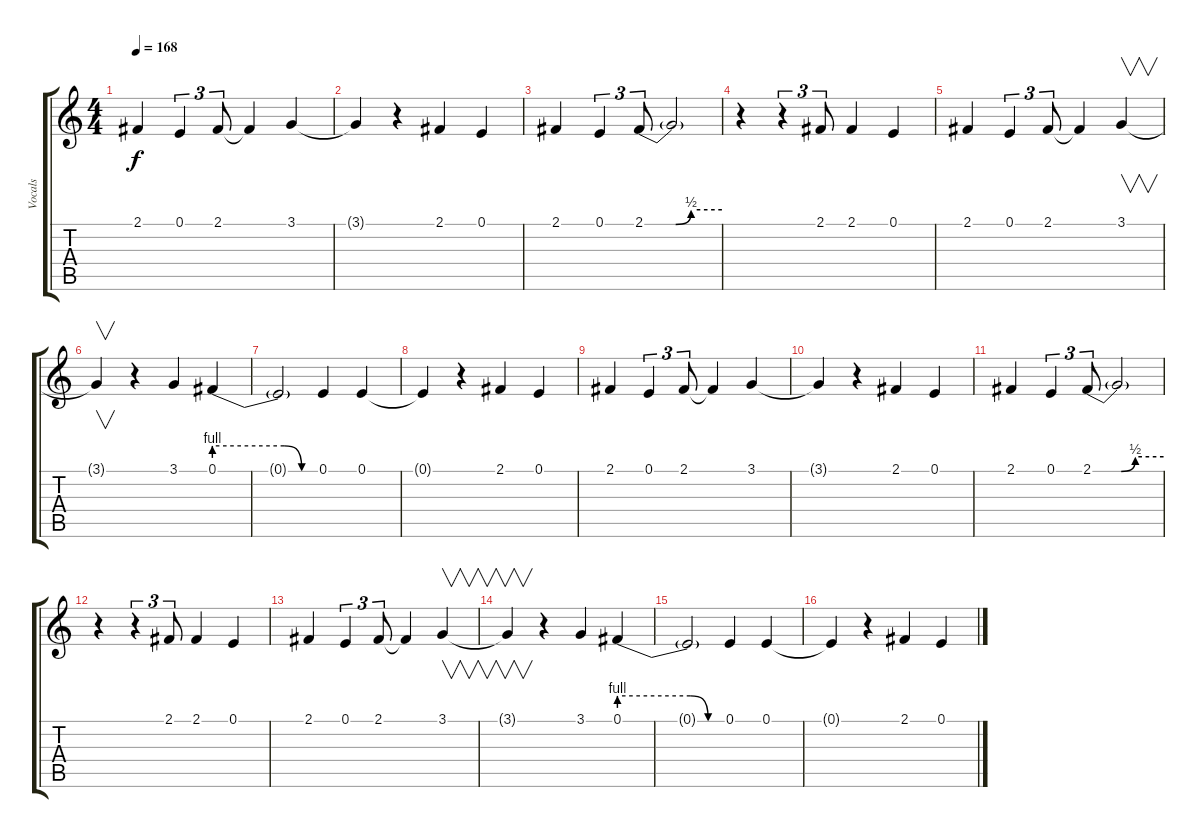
\track ("Vocals" "Vocals") {instrument englishhorn}
\staff {score tabs}
\tuning (E4 B3 G3 D3 A2 E2) {hide}
\ts (4 4)
\tempo 168
\clef g2
\ks c
2.1.4{dy f} 0.1.4{tu (3 2)} 2.1.8{tu (3 2)} 2.1{t}.4 3.1.4 |
3.1{t}.4 r.4 2.1.4 0.1.4 |
2.1.4 0.1.4{tu (3 2)} 2.1{be (custom 0 0 24 0 36 2 60 2)}.8{tu (3 2)} 2.1{t}.2 |
r.4 r.4{tu (3 2)} 2.1.8{tu (3 2)} 2.1.4 0.1.4 |
2.1.4 0.1.4{tu (3 2)} 2.1.8{tu (3 2)} 2.1{t}.4 3.1.4{v} |
3.1{t}.4{v} r.4 3.1.4 0.1{be (custom 0 4 40 4 50 0 60 0)}.4 |
0.1{t}.2 0.1.4 0.1.4 |
0.1{t}.4 r.4 2.1.4 0.1.4 |
2.1.4 0.1.4{tu (3 2)} 2.1.8{tu (3 2)} 2.1{t}.4 3.1.4 |
3.1{t}.4 r.4 2.1.4 0.1.4 |
2.1.4 0.1.4{tu (3 2)} 2.1{be (custom 0 0 24 0 36 2 60 2)}.8{tu (3 2)} 2.1{t}.2 |
r.4 r.4{tu (3 2)} 2.1.8{tu (3 2)} 2.1.4 0.1.4 |
2.1.4 0.1.4{tu (3 2)} 2.1.8{tu (3 2)} 2.1{t}.4 3.1.4{v} |
3.1{t}.4{v} r.4 3.1.4 0.1{be (custom 0 4 40 4 50 0 60 0)}.4 |
0.1{t}.2 0.1.4 0.1.4 |
0.1{t}.4 r.4 2.1.4 0.1.4
